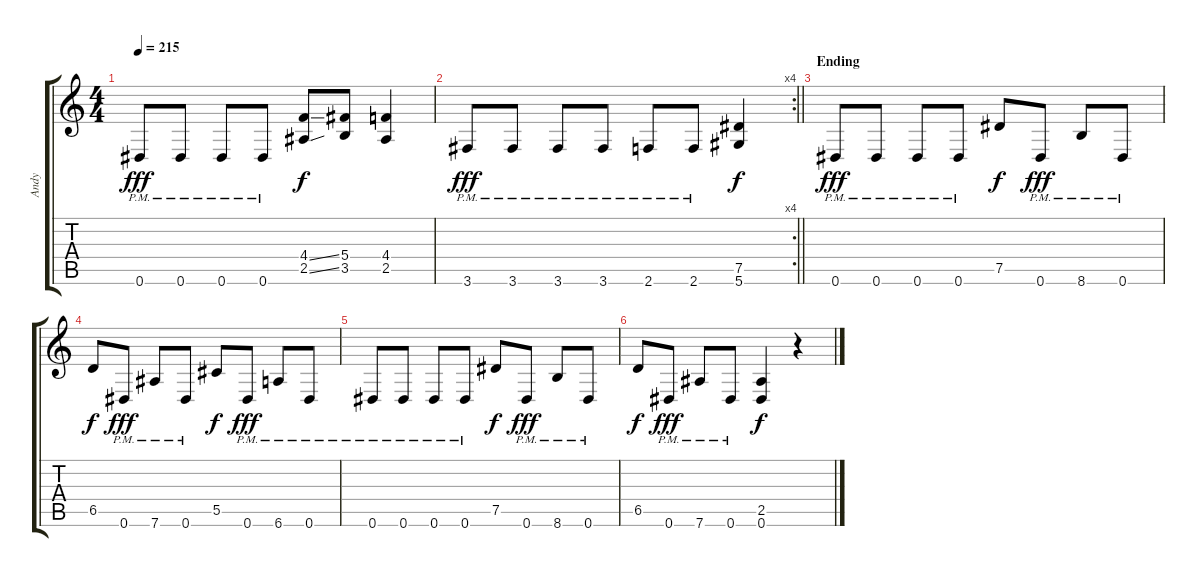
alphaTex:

\track ("Andy" "Andy") {instrument distortionguitar}
\staff {score tabs}
\tuning (Eb4 Bb3 Gb3 Db3 Ab2 Eb2) {hide}
\ts (4 4)
\tempo 215
\clef g2
\ks c
0.6{pm}.8{dy fff} 0.6{pm}.8 0.6{pm}.8 0.6{pm}.8 (4.4{ss} 2.5{ss}).8{dy f} (5.4 3.5).8 (4.4 2.5).4 |
\rc 4
\barLineRight lightlight
3.6{pm}.8{dy fff} 3.6{pm}.8 3.6{pm}.8 3.6{pm}.8 2.6{pm}.8 2.6{pm}.8 (7.5 5.6).4{dy f} |
\section ("" "Ending")
0.6{pm}.8{dy fff} 0.6{pm}.8 0.6{pm}.8 0.6{pm}.8 7.5.8{dy f} 0.6{pm}.8{dy fff} 8.6{pm}.8 0.6{pm}.8 |
6.5.8{dy f} 0.6{pm}.8{dy fff} 7.6{pm}.8 0.6{pm}.8 5.5.8{dy f} 0.6{pm}.8{dy fff} 6.6{pm}.8 0.6{pm}.8 |
0.6{pm}.8 0.6{pm}.8 0.6{pm}.8 0.6{pm}.8 7.5.8{dy f} 0.6{pm}.8{dy fff} 8.6{pm}.8 0.6{pm}.8 |
6.5.8{dy f} 0.6{pm}.8{dy fff} 7.6{pm}.8 0.6{pm}.8 (2.5 0.6).4{dy f} r.4
